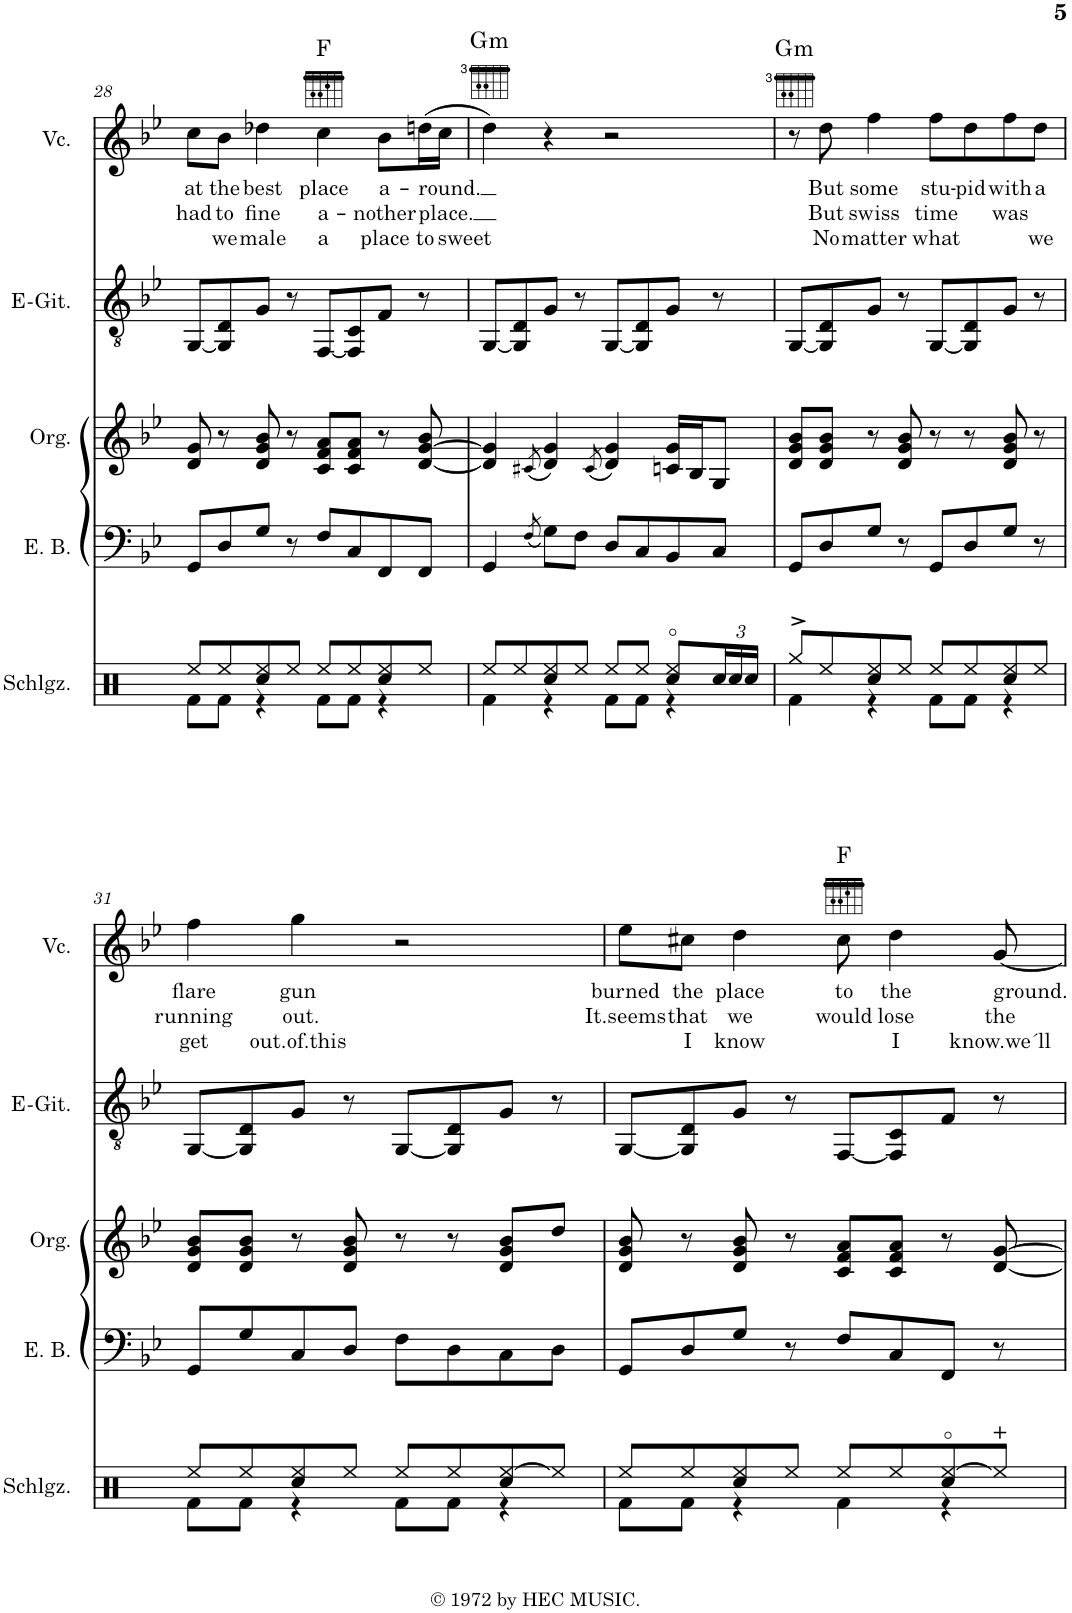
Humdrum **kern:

**kern	**kern	**kern	**kern	**text	**text	**text	**harte
*part4	*part3	*part2	*part1	*part1	*part1	*part1	*part1
*staff4	*staff3	*staff2	*staff1	*staff1	*staff1	*staff1	*
*I"Elektrischer Bass	*I"Orgel	*I"Elektrische Gitarre	*I"Vocals	*	*	*	*
*I'E. B.	*I'Org.	*I'E-Git.	*I'Vc.	*	*	*	*
!!LO:PB:g=z
*clefF4	*clefG2	*clefGv2	*clefG2	*	*	*	*
*Trd7c12	*	*	*	*	*	*	*
*k[b-e-]	*k[b-e-]	*k[b-e-]	*k[b-e-]	*	*	*	*
*M4/4	*M4/4	*M4/4	*M4/4	*	*	*	*
*met(c)	*met(c)	*met(c)	*met(c)	*	*	*	*
=28	=28	=28	=28	=28	=28	=28	=28
!	!	!	!	!LO:LY:b	!LO:LY:b	!	!
8GG/L	8d/ 8g/	[8GG/L	8cc\L	at	had	.	.
!	!	!	!	!LO:LY:b	!LO:LY:b	!LO:LY:b	!
8D/	8r	8GG/] 8D/	8b-\J	the	to	we	.
!	!	!	!	!LO:LY:b	!LO:LY:b	!LO:LY:b	!
8G/J	8d/ 8g/ 8b-/	8G/J	4dd-X\	best	fine	male	.
8r	8r	8r	.	.	.	.	.
!	!	!	!	!LO:LY:b	!LO:LY:b	!LO:LY:b	!
8F/L	8c/ 8f/ 8a/L	[8FF/L	4cc\	place	a-	a	F:maj
8C/	8c/ 8f/ 8a/J	8FF/] 8C/	.	.	.	.	.
!	!	!	!	!LO:LY:b	!LO:LY:b	!LO:LY:b	!
8FF/	8r	8F/J	8b-\L	a-	-nother	place	.
!	!	!	!	!LO:LY:b	!LO:LY:b	!LO:LY:b	!
8FF/J	[8d/ [8g/ 8b-/	8r	(16ddn\L	-round.	place.	to	.
!	!	!	!	!	!	!LO:LY:b	!
.	.	.	16cc\JJ	.	.	sweet	.
=29	=29	=29	=29	=29	=29	=29	=29
!	!	!	!	!	!	!	!LO:H:kt=m
4GG/	4d/] 4g/]	[8GG/L	4dd\)	.	.	.	G:min
.	.	8GG/] 8D/	.	.	.	.	.
(8qF/	(8qc#X/	.	.	.	.	.	.
8G\L)	4d/ 4g/)	8G/J	4r	.	.	.	.
8F\J	.	8r	.	.	.	.	.
.	(8qc#/	.	.	.	.	.	.
8D/L	4d/ 4g/)	[8GG/L	2r	.	.	.	.
8C/	.	8GG/] 8D/	.	.	.	.	.
8BB-/	16cn/ 16g/LL	8G/J	.	.	.	.	.
.	16B-/J	.	.	.	.	.	.
8C/J	8G/J	8r	.	.	.	.	.
=30	=30	=30	=30	=30	=30	=30	=30
!	!	!	!	!	!	!	!LO:H:kt=m
8GG/L	8d/ 8g/ 8b-/L	[8GG/L	8r	.	.	.	G:min
!	!	!	!	!LO:LY:b	!LO:LY:b	!LO:LY:b	!
8D/	8d/ 8g/ 8b-/J	8GG/] 8D/	8dd\	But	But	No	.
!	!	!	!	!LO:LY:b	!LO:LY:b	!LO:LY:b	!
8G/J	8r	8G/J	4ff\	some	swiss	matter	.
8r	8d/ 8g/ 8b-/	8r	.	.	.	.	.
!	!	!	!	!LO:LY:b	!LO:LY:b	!LO:LY:b	!
8GG/L	8r	[8GG/L	8ff\L	stu-	time	what	.
!	!	!	!	!LO:LY:b	!	!	!
8D/	8r	8GG/] 8D/	8dd\	-pid	.	.	.
!	!	!	!	!LO:LY:b	!LO:LY:b	!	!
8G/J	8d/ 8g/ 8b-/	8G/J	8ff\	with	was	.	.
!	!	!	!	!LO:LY:b	!	!LO:LY:b	!
8r	8r	8r	8dd\J	a	.	we	.
!!LO:LB:g=z
=31	=31	=31	=31	=31	=31	=31	=31
!	!	!	!	!LO:LY:b	!LO:LY:b	!LO:LY:b	!
8GG/L	8d/ 8g/ 8b-/L	[8GG/L	4ff\	flare	running	get	.
8G/	8d/ 8g/ 8b-/J	8GG/] 8D/	.	.	.	.	.
!	!	!	!	!LO:LY:b	!LO:LY:b	!LO:LY:b	!
8C/	8r	8G/J	4gg\	gun	out.	out.of.this	.
8D/J	8d/ 8g/ 8b-/	8r	.	.	.	.	.
8F\L	8r	[8GG/L	2r	.	.	.	.
8D\	8r	8GG/] 8D/	.	.	.	.	.
8C\	8d/ 8g/ 8b-/L	8G/J	.	.	.	.	.
8D\J	8dd/J	8r	.	.	.	.	.
=32	=32	=32	=32	=32	=32	=32	=32
!	!	!	!	!LO:LY:b	!LO:LY:b	!	!
8GG/L	8d/ 8g/ 8b-/	[8GG/L	8ee-\L	burned	It.seems	.	.
!	!	!	!	!LO:LY:b	!LO:LY:b	!LO:LY:b	!
8D/	8r	8GG/] 8D/	8cc#X\J	the	that	I	.
!	!	!	!	!LO:LY:b	!LO:LY:b	!LO:LY:b	!
8G/J	8d/ 8g/ 8b-/	8G/J	4dd\	place	we	know	.
8r	8r	8r	.	.	.	.	.
!	!	!	!	!LO:LY:b	!LO:LY:b	!	!
8F/L	8c/ 8f/ 8a/L	[8FF/L	8cc#\	to	would	.	F:maj
!	!	!	!	!LO:LY:b	!LO:LY:b	!LO:LY:b	!
8C/	8c/ 8f/ 8a/J	8FF/] 8C/	4dd\	the	lose	I	.
8FF/J	8r	8F/J	.	.	.	.	.
!	!	!	!	!LO:LY:b	!LO:LY:b	!LO:LY:b	!
8r	[8d/ [8g/	8r	[8g/	ground.	the	know.we´ll	.
=	=	=	=	=	=	=	=
*-	*-	*-	*-	*-	*-	*-	*-
